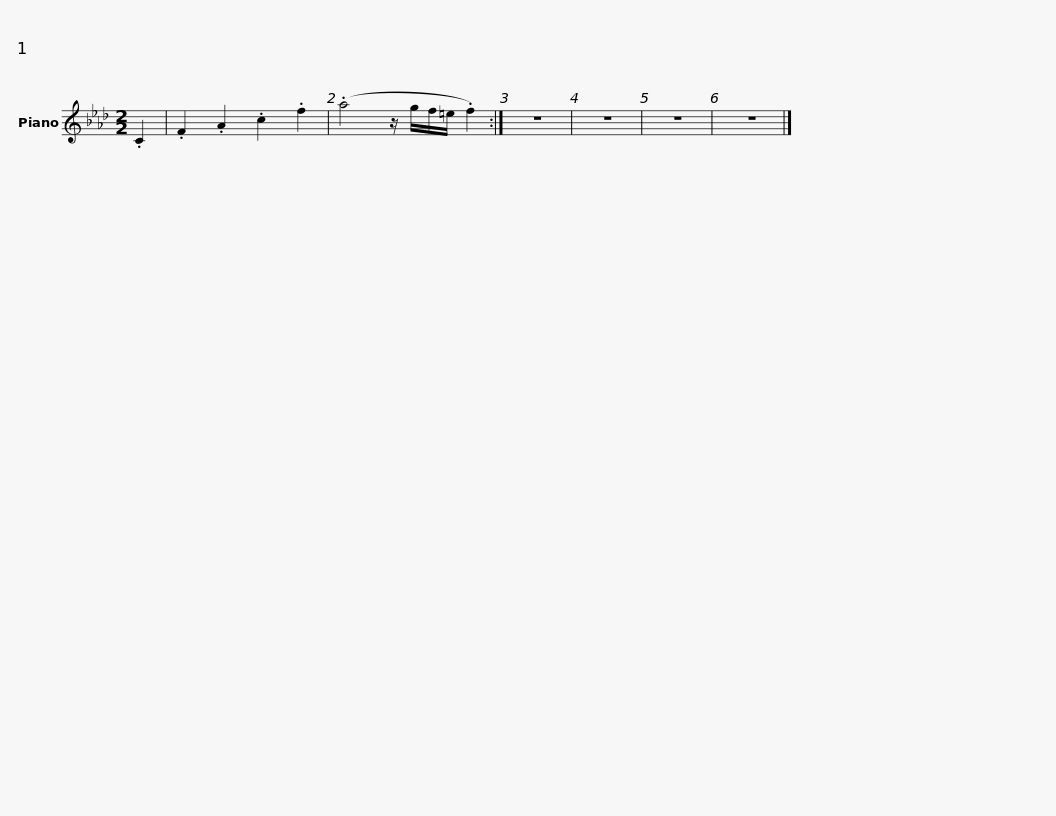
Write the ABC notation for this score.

X:1
L:1/8
M:2/2
I:linebreak $
K:Ab
V:1 treble
V:1
 .C2 | .F2 .A2 .c2 .f2 | (.a4 z/ g/f/=e/ .f2) :| z8 | z8 | %5
 z8 | z8 |] %7
